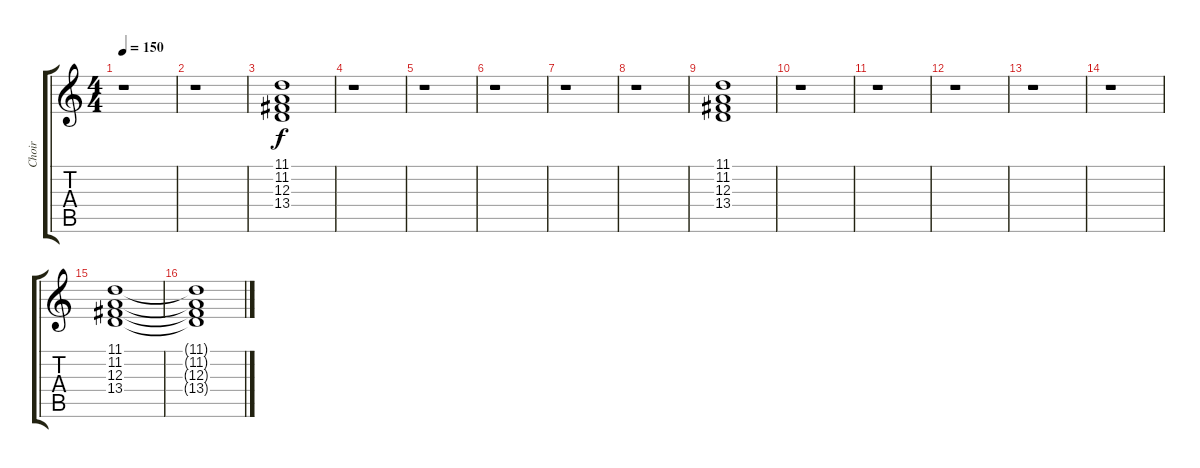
\track ("Choir" "Choir") {instrument pad4choir}
\staff {score tabs}
\tuning (Eb4 Bb3 Gb3 Db3 Ab2 Eb2) {hide}
\ts (4 4)
\tempo 150
\clef g2
\ks c
r.1{dy f} |
r.1 |
(11.1 11.2 12.3 13.4).1 |
r.1 |
r.1 |
r.1 |
r.1 |
r.1 |
(11.1 11.2 12.3 13.4).1 |
r.1 |
r.1 |
r.1 |
r.1 |
r.1 |
(11.1 11.2 12.3 13.4).1 |
(11.1{t} 11.2{t} 12.3{t} 13.4{t}).1
